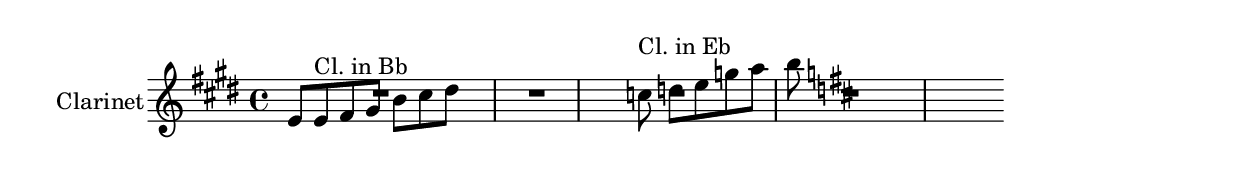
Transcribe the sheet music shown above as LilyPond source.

\version "2.19.16"

\language "english"

global = {
  \time 6/8
  \partial 8
  \key d \major
  s8
  s2.*4
  \key f \major
  s2.*4
}

\addQuote "global" \global

clarinet = \relative c' {
  \transposition bf
  e8
  e8 ^"Cl. in Bb" fs gs |
  b8 cs ds  |
  R2.*2 |
  \transposition ef'
  c8 ^"Cl. in Eb" d e  |
  g8 a b  |
  R2.*2 |
}

<<
  \new Staff \with { instrumentName = #"Clarinet" }
  \quoteDuring "global" \clarinet
>>
